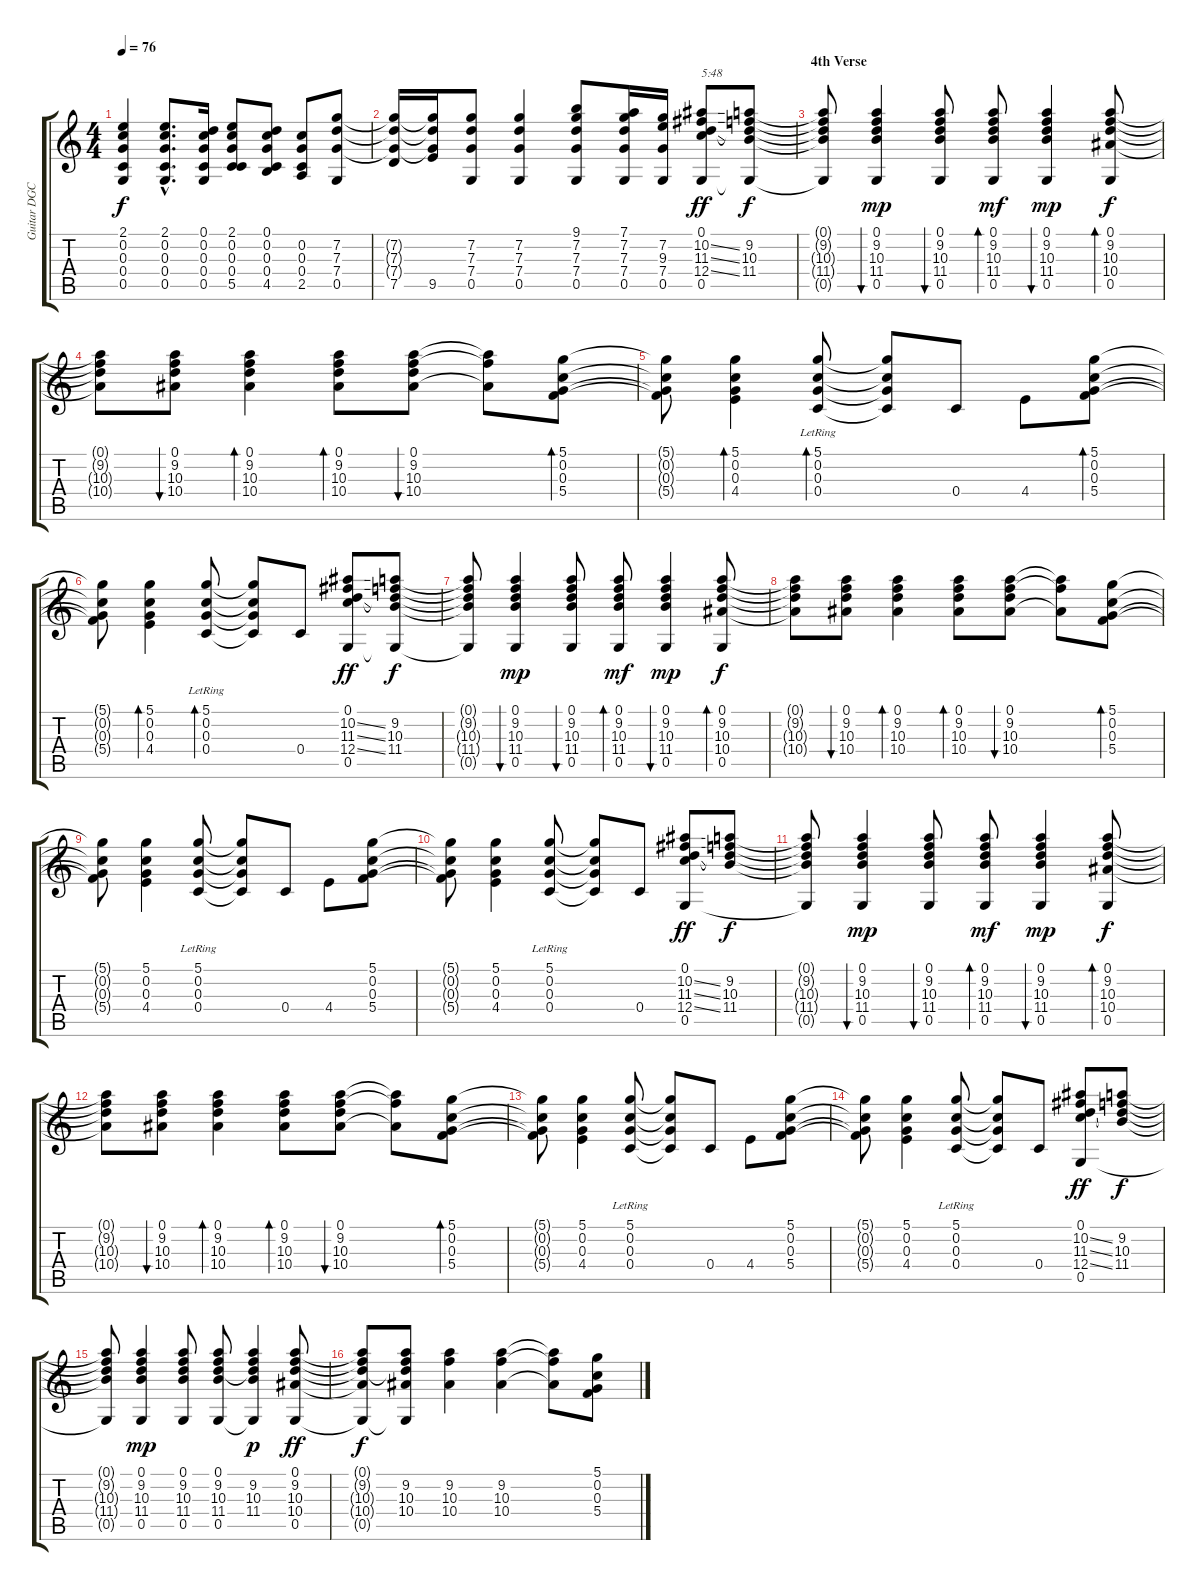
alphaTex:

\track ("Guitar DGCGCD" "Guitar DGC") {instrument acousticguitarsteel}
\staff {score tabs}
\tuning (D4 C4 G3 C3 G2 D2) {hide}
\ts (4 4)
\tempo 76
\clef g2
\ks c
(2.1 0.2 0.3 0.4 0.5).4{dy f} (2.1{hac} 0.2{hac} 0.3{hac} 0.4{hac} 0.5{hac}).8{d} (0.1 0.2 0.3 0.4 0.5).16 (2.1 0.2 0.3 0.4 5.5).8 (0.1 0.2 0.3 0.4 4.5).8 (0.2 0.3 0.4 2.5).8 (7.2 7.3 7.4 0.5).8 |
(7.2{t} 7.3{t} 7.4{t} 7.5).16 (7.2{t} 7.3{t} 7.4{t} 9.5).16 (7.2 7.3 7.4 0.5).8 (7.2 7.3 7.4 0.5).4 (9.1 7.2 7.3 7.4 0.5).8 (7.1 7.2 7.3 7.4 0.5).16 (7.2 9.3 7.4 0.5).16 (0.1 10.2{ss} 11.3{ss} 12.4{ss} 0.5).8{txt "5:48" dy ff} (0.1{t} 9.2 10.3 11.4 0.5{t}).8{dy f} |
\section ("" "4th Verse")
(0.1{t} 9.2{t} 10.3{t} 11.4{t} 0.5{t}).8 (0.1 9.2 10.3 11.4 0.5).4{bu 60 dy mp} (0.1 9.2 10.3 11.4 0.5).8{bu 60} (0.1 9.2 10.3 11.4 0.5).8{bd 60 dy mf} (0.1 9.2 10.3 11.4 0.5).4{bu 60 dy mp} (0.1 9.2 10.3 10.4 0.5).8{bd 60 dy f} |
(0.1{t} 9.2{t} 10.3{t} 10.4{t}).8 (0.1 9.2 10.3 10.4).8{bu 60} (0.1 9.2 10.3 10.4).4{bd 60} (0.1 9.2 10.3 10.4).8{bd 60} (0.1 9.2 10.3 10.4).8{bu 60} (9.2{t} 10.3{t} 10.4{t}).8 (5.1 0.2 0.3 5.4).8{bd 60} |
(5.1{t} 0.2{t} 0.3{t} 5.4{t}).8 (5.1 0.2 0.3 4.4).4{bd 60} (5.1{lr} 0.2{lr} 0.3{lr} 0.4).8{bd 60} (5.1{t} 0.2{t} 0.3{t} 0.4{t}).8 0.4.8 4.4.8 (5.1 0.2 0.3 5.4).8{bd 60} |
(5.1{t} 0.2{t} 0.3{t} 5.4{t}).8 (5.1 0.2 0.3 4.4).4{bd 60} (5.1{lr} 0.2{lr} 0.3{lr} 0.4).8{bd 60} (5.1{t} 0.2{t} 0.3{t} 0.4{t}).8 0.4.8 (0.1 10.2{ss} 11.3{ss} 12.4{ss} 0.5).8{dy ff} (0.1{t} 9.2 10.3 11.4 0.5{t}).8{dy f} |
(0.1{t} 9.2{t} 10.3{t} 11.4{t} 0.5{t}).8 (0.1 9.2 10.3 11.4 0.5).4{bu 60 dy mp} (0.1 9.2 10.3 11.4 0.5).8{bu 60} (0.1 9.2 10.3 11.4 0.5).8{bd 60 dy mf} (0.1 9.2 10.3 11.4 0.5).4{bu 60 dy mp} (0.1 9.2 10.3 10.4 0.5).8{bd 60 dy f} |
(0.1{t} 9.2{t} 10.3{t} 10.4{t}).8 (0.1 9.2 10.3 10.4).8{bu 60} (0.1 9.2 10.3 10.4).4{bd 60} (0.1 9.2 10.3 10.4).8{bd 60} (0.1 9.2 10.3 10.4).8{bu 60} (9.2{t} 10.3{t} 10.4{t}).8 (5.1 0.2 0.3 5.4).8{bd 60} |
(5.1{t} 0.2{t} 0.3{t} 5.4{t}).8 (5.1 0.2 0.3 4.4).4 (5.1{lr} 0.2{lr} 0.3{lr} 0.4).8 (5.1{t} 0.2{t} 0.3{t} 0.4{t}).8 0.4.8 4.4.8 (5.1 0.2 0.3 5.4).8 |
(5.1{t} 0.2{t} 0.3{t} 5.4{t}).8 (5.1 0.2 0.3 4.4).4 (5.1{lr} 0.2{lr} 0.3{lr} 0.4).8 (5.1{t} 0.2{t} 0.3{t} 0.4{t}).8 0.4.8 (0.1 10.2{ss} 11.3{ss} 12.4{ss} 0.5).8{dy ff} (0.1{t} 9.2 10.3 11.4).8{dy f} |
(0.1{t} 9.2{t} 10.3{t} 11.4{t} 0.5{t}).8 (0.1 9.2 10.3 11.4 0.5).4{bu 60 dy mp} (0.1 9.2 10.3 11.4 0.5).8{bu 60} (0.1 9.2 10.3 11.4 0.5).8{bd 60 dy mf} (0.1 9.2 10.3 11.4 0.5).4{bu 60 dy mp} (0.1 9.2 10.3 10.4 0.5).8{bd 60 dy f} |
(0.1{t} 9.2{t} 10.3{t} 10.4{t}).8 (0.1 9.2 10.3 10.4).8{bu 60} (0.1 9.2 10.3 10.4).4{bd 60} (0.1 9.2 10.3 10.4).8{bd 60} (0.1 9.2 10.3 10.4).8{bu 60} (9.2{t} 10.3{t} 10.4{t}).8 (5.1 0.2 0.3 5.4).8{bd 60} |
(5.1{t} 0.2{t} 0.3{t} 5.4{t}).8 (5.1 0.2 0.3 4.4).4 (5.1{lr} 0.2{lr} 0.3{lr} 0.4).8 (5.1{t} 0.2{t} 0.3{t} 0.4{t}).8 0.4.8 4.4.8 (5.1 0.2 0.3 5.4).8 |
(5.1{t} 0.2{t} 0.3{t} 5.4{t}).8 (5.1 0.2 0.3 4.4).4 (5.1{lr} 0.2{lr} 0.3{lr} 0.4).8 (5.1{t} 0.2{t} 0.3{t} 0.4{t}).8 0.4.8 (0.1 10.2{ss} 11.3{ss} 12.4{ss} 0.5).8{dy ff} (0.1{t} 9.2 10.3 11.4).8{dy f} |
(0.1{t} 9.2{t} 10.3{t} 11.4{t} 0.5{t}).8 (0.1 9.2 10.3 11.4 0.5).4{dy mp} (0.1 9.2 10.3 11.4 0.5).8 (0.1 9.2 10.3 11.4 0.5).8 (0.1{t} 9.2 10.3 11.4 0.5{t}).4{dy p} (0.1 9.2 10.3 10.4 0.5).8{dy ff} |
(0.1{t} 9.2{t} 10.3{t} 10.4{t} 0.5{t}).8{dy f} (0.1{t} 9.2 10.3 10.4 0.5{t}).8 (9.2 10.3 10.4).4 (9.2 10.3 10.4).4 (9.2{t} 10.3{t} 10.4{t}).8 (5.1 0.2 0.3 5.4).8
